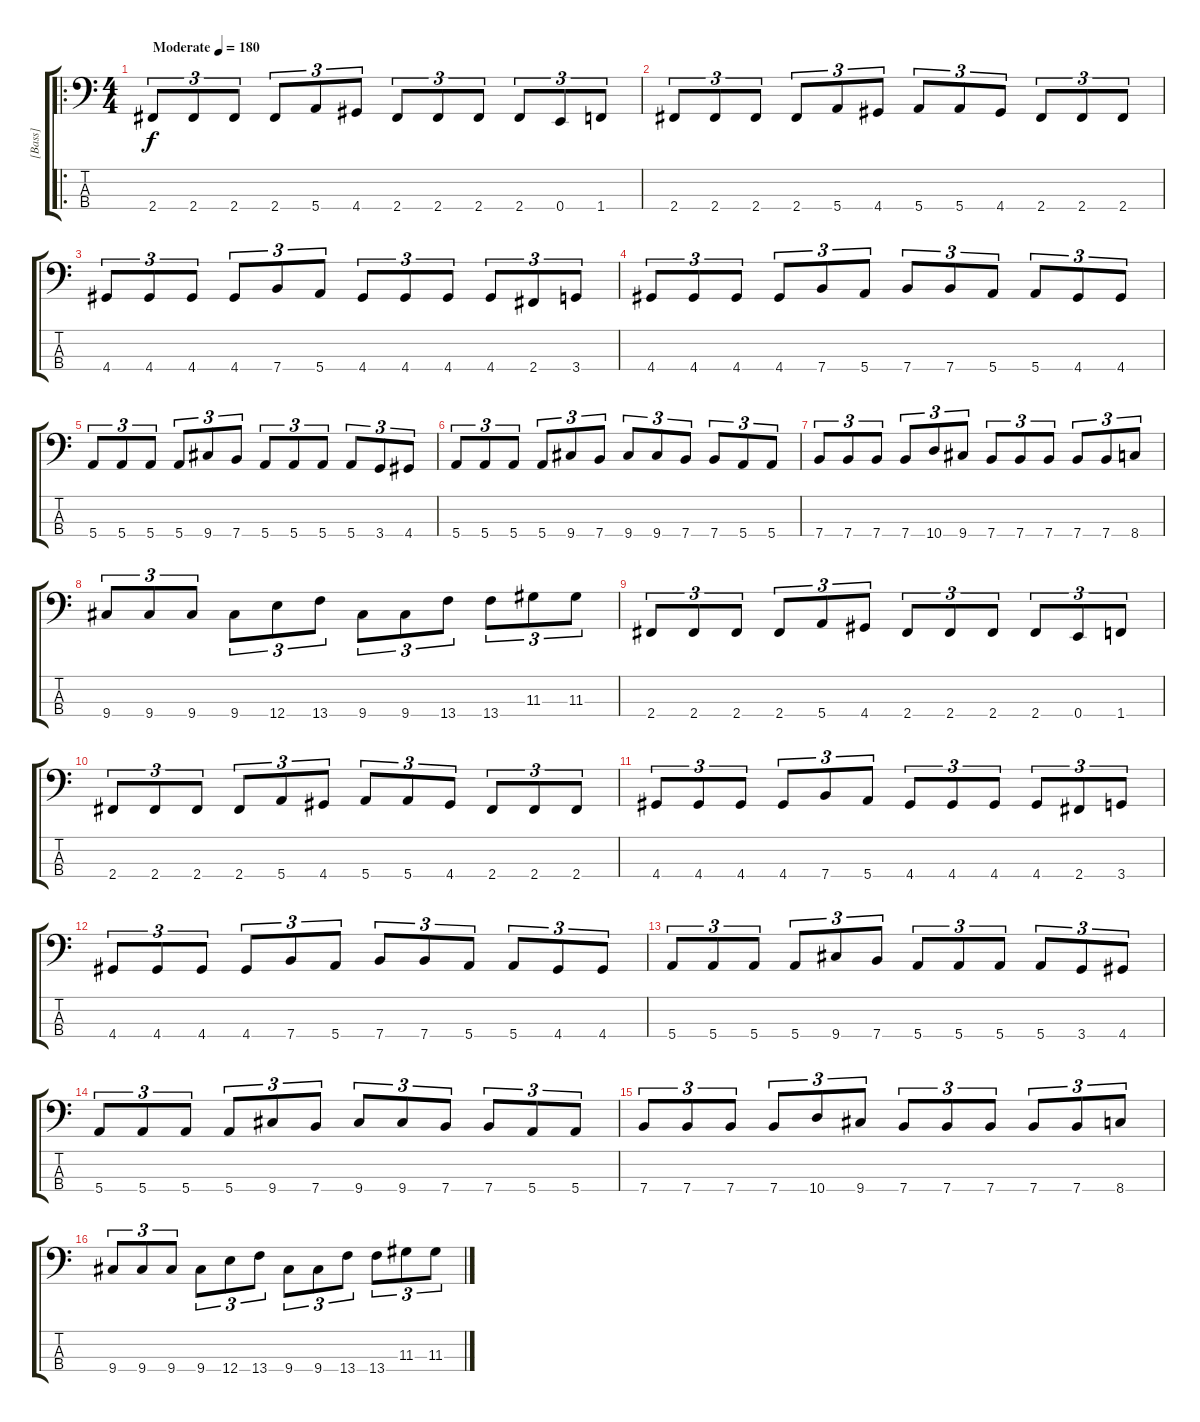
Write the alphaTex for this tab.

\track ("[Bass]" "[Bass]") {instrument electricbassfinger}
\staff {score tabs}
\tuning (G2 D2 A1 E1) {hide}
\ro
\ts (4 4)
\tempo (180 "Moderate")
\clef f4
\ks c
2.4.8{tu (3 2) dy f instrument electricbassfinger} 2.4.8{tu (3 2)} 2.4.8{tu (3 2)} 2.4.8{tu (3 2)} 5.4.8{tu (3 2)} 4.4.8{tu (3 2)} 2.4.8{tu (3 2)} 2.4.8{tu (3 2)} 2.4.8{tu (3 2)} 2.4.8{tu (3 2)} 0.4.8{tu (3 2)} 1.4.8{tu (3 2)} |
2.4.8{tu (3 2)} 2.4.8{tu (3 2)} 2.4.8{tu (3 2)} 2.4.8{tu (3 2)} 5.4.8{tu (3 2)} 4.4.8{tu (3 2)} 5.4.8{tu (3 2)} 5.4.8{tu (3 2)} 4.4.8{tu (3 2)} 2.4.8{tu (3 2)} 2.4.8{tu (3 2)} 2.4.8{tu (3 2)} |
4.4.8{tu (3 2)} 4.4.8{tu (3 2)} 4.4.8{tu (3 2)} 4.4.8{tu (3 2)} 7.4.8{tu (3 2)} 5.4.8{tu (3 2)} 4.4.8{tu (3 2)} 4.4.8{tu (3 2)} 4.4.8{tu (3 2)} 4.4.8{tu (3 2)} 2.4.8{tu (3 2)} 3.4.8{tu (3 2)} |
4.4.8{tu (3 2)} 4.4.8{tu (3 2)} 4.4.8{tu (3 2)} 4.4.8{tu (3 2)} 7.4.8{tu (3 2)} 5.4.8{tu (3 2)} 7.4.8{tu (3 2)} 7.4.8{tu (3 2)} 5.4.8{tu (3 2)} 5.4.8{tu (3 2)} 4.4.8{tu (3 2)} 4.4.8{tu (3 2)} |
5.4.8{tu (3 2)} 5.4.8{tu (3 2)} 5.4.8{tu (3 2)} 5.4.8{tu (3 2)} 9.4.8{tu (3 2)} 7.4.8{tu (3 2)} 5.4.8{tu (3 2)} 5.4.8{tu (3 2)} 5.4.8{tu (3 2)} 5.4.8{tu (3 2)} 3.4.8{tu (3 2)} 4.4.8{tu (3 2)} |
5.4.8{tu (3 2)} 5.4.8{tu (3 2)} 5.4.8{tu (3 2)} 5.4.8{tu (3 2)} 9.4.8{tu (3 2)} 7.4.8{tu (3 2)} 9.4.8{tu (3 2)} 9.4.8{tu (3 2)} 7.4.8{tu (3 2)} 7.4.8{tu (3 2)} 5.4.8{tu (3 2)} 5.4.8{tu (3 2)} |
7.4.8{tu (3 2)} 7.4.8{tu (3 2)} 7.4.8{tu (3 2)} 7.4.8{tu (3 2)} 10.4.8{tu (3 2)} 9.4.8{tu (3 2)} 7.4.8{tu (3 2)} 7.4.8{tu (3 2)} 7.4.8{tu (3 2)} 7.4.8{tu (3 2)} 7.4.8{tu (3 2)} 8.4.8{tu (3 2)} |
9.4.8{tu (3 2)} 9.4.8{tu (3 2)} 9.4.8{tu (3 2)} 9.4.8{tu (3 2)} 12.4.8{tu (3 2)} 13.4.8{tu (3 2)} 9.4.8{tu (3 2)} 9.4.8{tu (3 2)} 13.4.8{tu (3 2)} 13.4.8{tu (3 2)} 11.3.8{tu (3 2)} 11.3.8{tu (3 2)} |
2.4.8{tu (3 2)} 2.4.8{tu (3 2)} 2.4.8{tu (3 2)} 2.4.8{tu (3 2)} 5.4.8{tu (3 2)} 4.4.8{tu (3 2)} 2.4.8{tu (3 2)} 2.4.8{tu (3 2)} 2.4.8{tu (3 2)} 2.4.8{tu (3 2)} 0.4.8{tu (3 2)} 1.4.8{tu (3 2)} |
2.4.8{tu (3 2)} 2.4.8{tu (3 2)} 2.4.8{tu (3 2)} 2.4.8{tu (3 2)} 5.4.8{tu (3 2)} 4.4.8{tu (3 2)} 5.4.8{tu (3 2)} 5.4.8{tu (3 2)} 4.4.8{tu (3 2)} 2.4.8{tu (3 2)} 2.4.8{tu (3 2)} 2.4.8{tu (3 2)} |
4.4.8{tu (3 2)} 4.4.8{tu (3 2)} 4.4.8{tu (3 2)} 4.4.8{tu (3 2)} 7.4.8{tu (3 2)} 5.4.8{tu (3 2)} 4.4.8{tu (3 2)} 4.4.8{tu (3 2)} 4.4.8{tu (3 2)} 4.4.8{tu (3 2)} 2.4.8{tu (3 2)} 3.4.8{tu (3 2)} |
4.4.8{tu (3 2)} 4.4.8{tu (3 2)} 4.4.8{tu (3 2)} 4.4.8{tu (3 2)} 7.4.8{tu (3 2)} 5.4.8{tu (3 2)} 7.4.8{tu (3 2)} 7.4.8{tu (3 2)} 5.4.8{tu (3 2)} 5.4.8{tu (3 2)} 4.4.8{tu (3 2)} 4.4.8{tu (3 2)} |
5.4.8{tu (3 2)} 5.4.8{tu (3 2)} 5.4.8{tu (3 2)} 5.4.8{tu (3 2)} 9.4.8{tu (3 2)} 7.4.8{tu (3 2)} 5.4.8{tu (3 2)} 5.4.8{tu (3 2)} 5.4.8{tu (3 2)} 5.4.8{tu (3 2)} 3.4.8{tu (3 2)} 4.4.8{tu (3 2)} |
5.4.8{tu (3 2)} 5.4.8{tu (3 2)} 5.4.8{tu (3 2)} 5.4.8{tu (3 2)} 9.4.8{tu (3 2)} 7.4.8{tu (3 2)} 9.4.8{tu (3 2)} 9.4.8{tu (3 2)} 7.4.8{tu (3 2)} 7.4.8{tu (3 2)} 5.4.8{tu (3 2)} 5.4.8{tu (3 2)} |
7.4.8{tu (3 2)} 7.4.8{tu (3 2)} 7.4.8{tu (3 2)} 7.4.8{tu (3 2)} 10.4.8{tu (3 2)} 9.4.8{tu (3 2)} 7.4.8{tu (3 2)} 7.4.8{tu (3 2)} 7.4.8{tu (3 2)} 7.4.8{tu (3 2)} 7.4.8{tu (3 2)} 8.4.8{tu (3 2)} |
9.4.8{tu (3 2)} 9.4.8{tu (3 2)} 9.4.8{tu (3 2)} 9.4.8{tu (3 2)} 12.4.8{tu (3 2)} 13.4.8{tu (3 2)} 9.4.8{tu (3 2)} 9.4.8{tu (3 2)} 13.4.8{tu (3 2)} 13.4.8{tu (3 2)} 11.3.8{tu (3 2)} 11.3.8{tu (3 2)}
